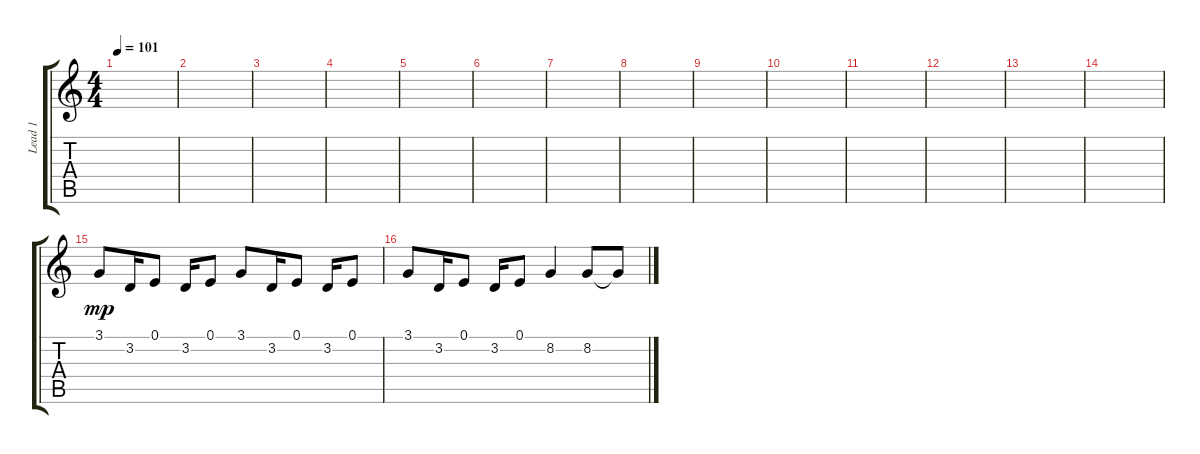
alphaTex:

\track ("Lead 1" "Lead 1") {instrument trumpet}
\staff {score tabs}
\tuning (E4 B3 G3 D3 A2 E2) {hide}
\ts (4 4)
\tempo 101
\clef g2
\ks c
|
|
|
|
|
|
|
|
|
|
|
|
|
|
3.1.8{dy mp} 3.2.16 0.1.8 3.2.16 0.1.8 3.1.8 3.2.16 0.1.8 3.2.16 0.1.8 |
3.1.8 3.2.16 0.1.8 3.2.16 0.1.8 8.2.4 8.2.8 8.2{t}.8
